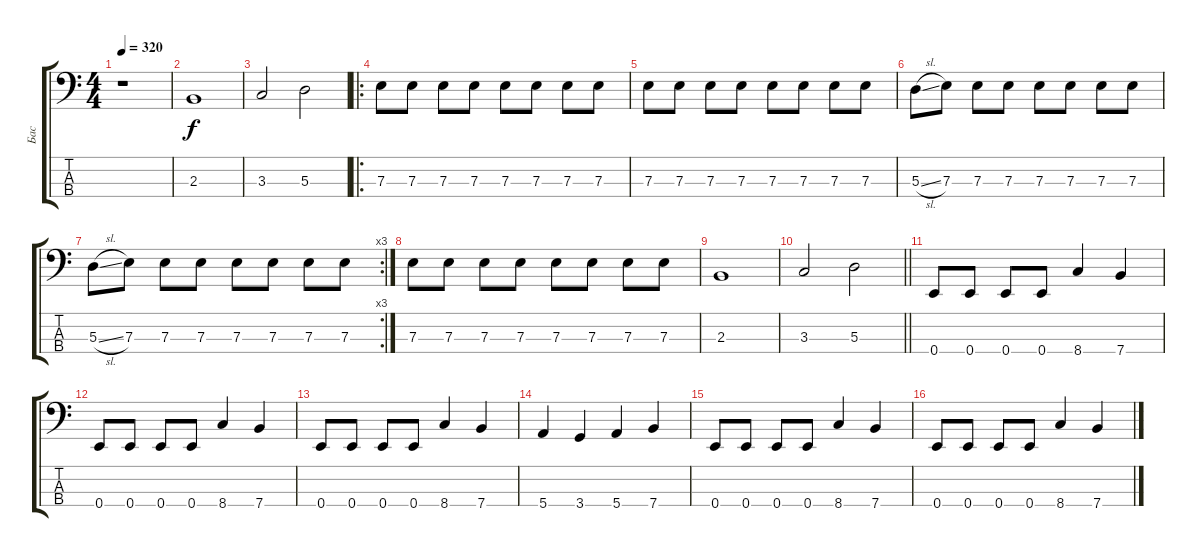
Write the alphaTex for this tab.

\track ("Бас" "Бас") {instrument electricbasspick}
\staff {score tabs}
\tuning (G2 D2 A1 E1) {hide}
\ts (4 4)
\tempo 320
\clef f4
\ks c
r.1{dy f} |
2.3.1 |
3.3.2 5.3.2 |
\ro
7.3.8 7.3.8 7.3.8 7.3.8 7.3.8 7.3.8 7.3.8 7.3.8 |
7.3.8 7.3.8 7.3.8 7.3.8 7.3.8 7.3.8 7.3.8 7.3.8 |
5.3{sl}.8 7.3.8 7.3.8 7.3.8 7.3.8 7.3.8 7.3.8 7.3.8 |
\rc 3
5.3{sl}.8 7.3.8 7.3.8 7.3.8 7.3.8 7.3.8 7.3.8 7.3.8 |
7.3.8 7.3.8 7.3.8 7.3.8 7.3.8 7.3.8 7.3.8 7.3.8 |
2.3.1 |
\barLineRight lightlight
3.3.2 5.3.2 |
0.4.8 0.4.8 0.4.8 0.4.8 8.4.4 7.4.4 |
0.4.8 0.4.8 0.4.8 0.4.8 8.4.4 7.4.4 |
0.4.8 0.4.8 0.4.8 0.4.8 8.4.4 7.4.4 |
5.4.4 3.4.4 5.4.4 7.4.4 |
0.4.8 0.4.8 0.4.8 0.4.8 8.4.4 7.4.4 |
0.4.8 0.4.8 0.4.8 0.4.8 8.4.4 7.4.4
